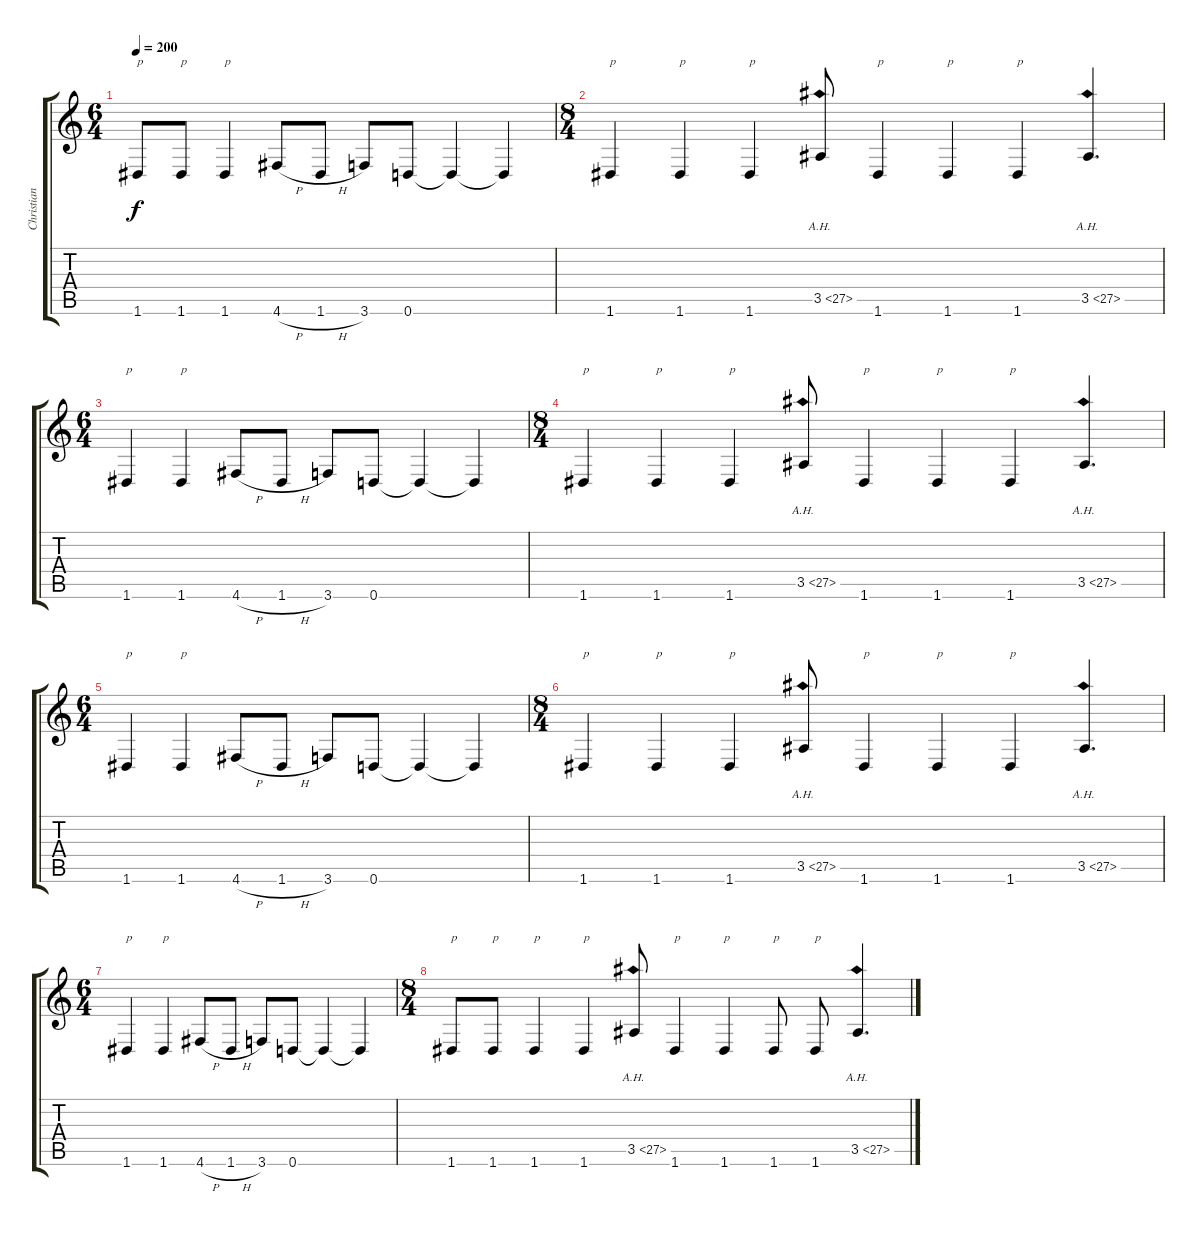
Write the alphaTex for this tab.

\track ("Christian Muenzner" "Christian ") {instrument distortionguitar}
\staff {score tabs}
\tuning (D4 A3 F3 C3 G2 D2) {hide}
\ts (6 4)
\tempo 200
\clef g2
\ks c
1.6.8{txt "p" dy f} 1.6.8{txt "p"} 1.6.4{txt "p"} 4.6{h}.8 1.6{h}.8 3.6.8 0.6.8 0.6{t}.4 0.6{t}.4 |
\ts (8 4)
1.6.4{txt "p"} 1.6.4{txt "p"} 1.6.4{txt "p"} 3.5{ah 24}.8 1.6.4{txt "p"} 1.6.4{txt "p"} 1.6.4{txt "p"} 3.5{ah 24}.4{d} |
\ts (6 4)
1.6.4{txt "p"} 1.6.4{txt "p"} 4.6{h}.8 1.6{h}.8 3.6.8 0.6.8 0.6{t}.4 0.6{t}.4 |
\ts (8 4)
1.6.4{txt "p"} 1.6.4{txt "p"} 1.6.4{txt "p"} 3.5{ah 24}.8 1.6.4{txt "p"} 1.6.4{txt "p"} 1.6.4{txt "p"} 3.5{ah 24}.4{d} |
\ts (6 4)
1.6.4{txt "p"} 1.6.4{txt "p"} 4.6{h}.8 1.6{h}.8 3.6.8 0.6.8 0.6{t}.4 0.6{t}.4 |
\ts (8 4)
1.6.4{txt "p"} 1.6.4{txt "p"} 1.6.4{txt "p"} 3.5{ah 24}.8 1.6.4{txt "p"} 1.6.4{txt "p"} 1.6.4{txt "p"} 3.5{ah 24}.4{d} |
\ts (6 4)
1.6.4{txt "p"} 1.6.4{txt "p"} 4.6{h}.8 1.6{h}.8 3.6.8 0.6.8 0.6{t}.4 0.6{t}.4 |
\ts (8 4)
1.6.8{txt "p"} 1.6.8{txt "p"} 1.6.4{txt "p"} 1.6.4{txt "p"} 3.5{ah 24}.8 1.6.4{txt "p"} 1.6.4{txt "p"} 1.6.8{txt "p"} 1.6.8{txt "p"} 3.5{ah 24}.4{d}
